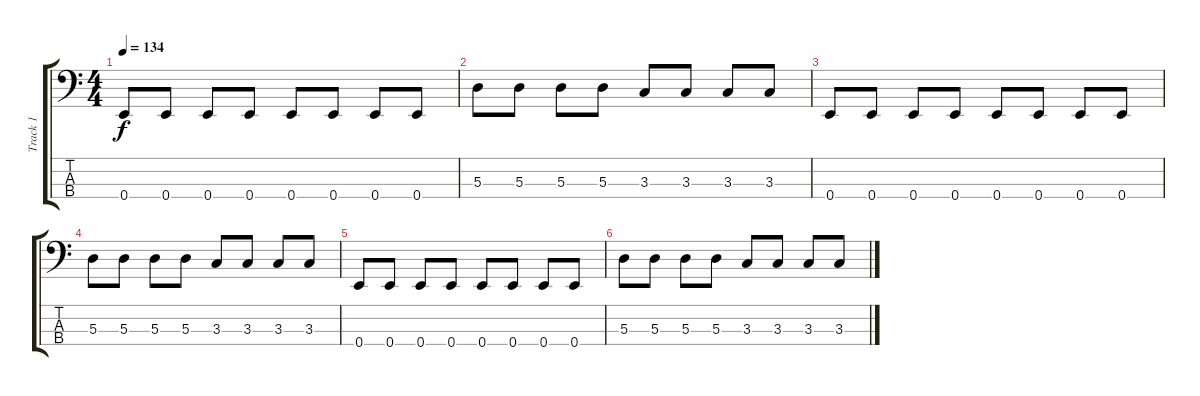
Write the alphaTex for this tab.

\track ("Track 1" "Track 1") {instrument electricbasspick}
\staff {score tabs}
\tuning (G2 D2 A1 E1) {hide}
\ts (4 4)
\tempo 134
\clef f4
\ks c
0.4.8{dy f} 0.4.8 0.4.8 0.4.8 0.4.8 0.4.8 0.4.8 0.4.8 |
5.3.8 5.3.8 5.3.8 5.3.8 3.3.8 3.3.8 3.3.8 3.3.8 |
0.4.8 0.4.8 0.4.8 0.4.8 0.4.8 0.4.8 0.4.8 0.4.8 |
5.3.8 5.3.8 5.3.8 5.3.8 3.3.8 3.3.8 3.3.8 3.3.8 |
0.4.8 0.4.8 0.4.8 0.4.8 0.4.8 0.4.8 0.4.8 0.4.8 |
5.3.8 5.3.8 5.3.8 5.3.8 3.3.8 3.3.8 3.3.8 3.3.8
